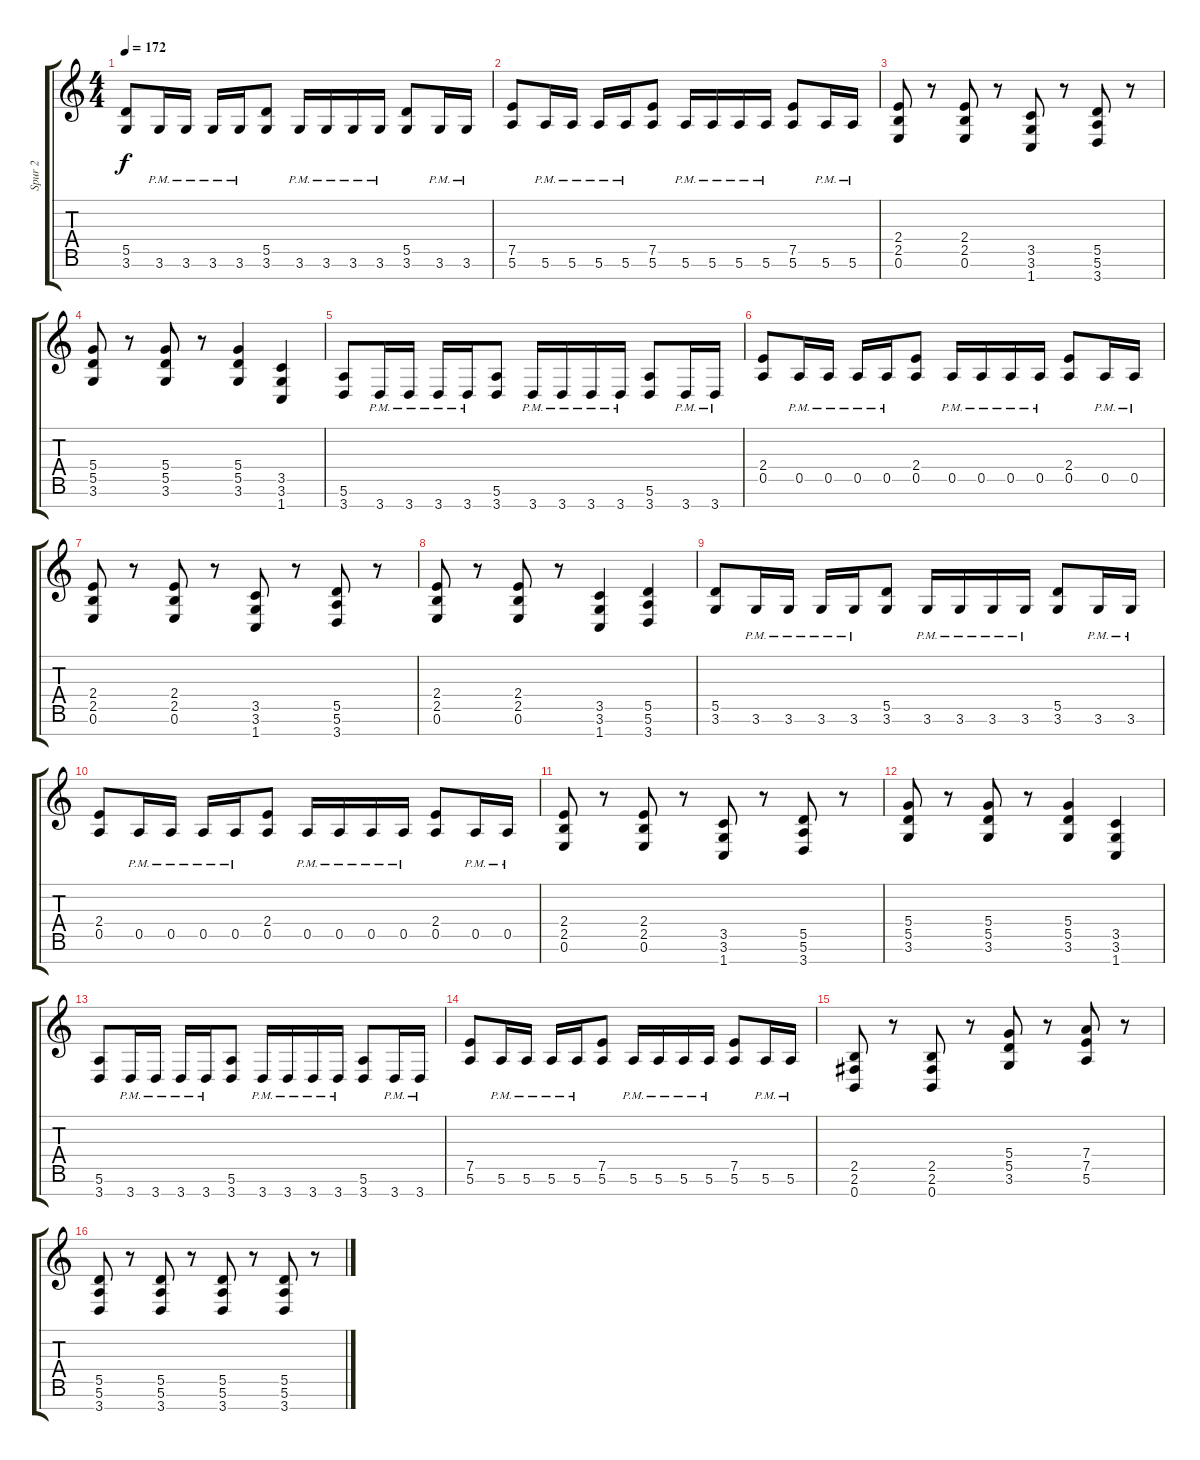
\track ("Spur 2" "Spur 2") {instrument overdrivenguitar}
\staff {score tabs}
\tuning (E4 B3 G3 D3 A2 E2 B1) {hide}
\ts (4 4)
\tempo 172
\clef g2
\ks c
(5.5 3.6).8{dy f} 3.6{pm}.16 3.6{pm}.16 3.6{pm}.16 3.6{pm}.16 (5.5 3.6).8 3.6{pm}.16 3.6{pm}.16 3.6{pm}.16 3.6{pm}.16 (5.5 3.6).8 3.6{pm}.16 3.6{pm}.16 |
(7.5 5.6).8 5.6{pm}.16 5.6{pm}.16 5.6{pm}.16 5.6{pm}.16 (7.5 5.6).8 5.6{pm}.16 5.6{pm}.16 5.6{pm}.16 5.6{pm}.16 (7.5 5.6).8 5.6{pm}.16 5.6{pm}.16 |
(2.4 2.5 0.6).8 r.8 (2.4 2.5 0.6).8 r.8 (3.5 3.6 1.7).8 r.8 (5.5 5.6 3.7).8 r.8 |
(5.4 5.5 3.6).8 r.8 (5.4 5.5 3.6).8 r.8 (5.4 5.5 3.6).4 (3.5 3.6 1.7).4 |
(5.6 3.7).8 3.7{pm}.16 3.7{pm}.16 3.7{pm}.16 3.7{pm}.16 (5.6 3.7).8 3.7{pm}.16 3.7{pm}.16 3.7{pm}.16 3.7{pm}.16 (5.6 3.7).8 3.7{pm}.16 3.7{pm}.16 |
(2.4 0.5).8 0.5{pm}.16 0.5{pm}.16 0.5{pm}.16 0.5{pm}.16 (2.4 0.5).8 0.5{pm}.16 0.5{pm}.16 0.5{pm}.16 0.5{pm}.16 (2.4 0.5).8 0.5{pm}.16 0.5{pm}.16 |
(2.4 2.5 0.6).8 r.8 (2.4 2.5 0.6).8 r.8 (3.5 3.6 1.7).8 r.8 (5.5 5.6 3.7).8 r.8 |
(2.4 2.5 0.6).8 r.8 (2.4 2.5 0.6).8 r.8 (3.5 3.6 1.7).4 (5.5 5.6 3.7).4 |
(5.5 3.6).8 3.6{pm}.16 3.6{pm}.16 3.6{pm}.16 3.6{pm}.16 (5.5 3.6).8 3.6{pm}.16 3.6{pm}.16 3.6{pm}.16 3.6{pm}.16 (5.5 3.6).8 3.6{pm}.16 3.6{pm}.16 |
(2.4 0.5).8 0.5{pm}.16 0.5{pm}.16 0.5{pm}.16 0.5{pm}.16 (2.4 0.5).8 0.5{pm}.16 0.5{pm}.16 0.5{pm}.16 0.5{pm}.16 (2.4 0.5).8 0.5{pm}.16 0.5{pm}.16 |
(2.4 2.5 0.6).8 r.8 (2.4 2.5 0.6).8 r.8 (3.5 3.6 1.7).8 r.8 (5.5 5.6 3.7).8 r.8 |
(5.4 5.5 3.6).8 r.8 (5.4 5.5 3.6).8 r.8 (5.4 5.5 3.6).4 (3.5 3.6 1.7).4 |
(5.6 3.7).8 3.7{pm}.16 3.7{pm}.16 3.7{pm}.16 3.7{pm}.16 (5.6 3.7).8 3.7{pm}.16 3.7{pm}.16 3.7{pm}.16 3.7{pm}.16 (5.6 3.7).8 3.7{pm}.16 3.7{pm}.16 |
(7.5 5.6).8 5.6{pm}.16 5.6{pm}.16 5.6{pm}.16 5.6{pm}.16 (7.5 5.6).8 5.6{pm}.16 5.6{pm}.16 5.6{pm}.16 5.6{pm}.16 (7.5 5.6).8 5.6{pm}.16 5.6{pm}.16 |
(2.5 2.6 0.7).8 r.8 (2.5 2.6 0.7).8 r.8 (5.4 5.5 3.6).8 r.8 (7.4 7.5 5.6).8 r.8 |
(5.5 5.6 3.7).8 r.8 (5.5 5.6 3.7).8 r.8 (5.5 5.6 3.7).8 r.8 (5.5 5.6 3.7).8 r.8
